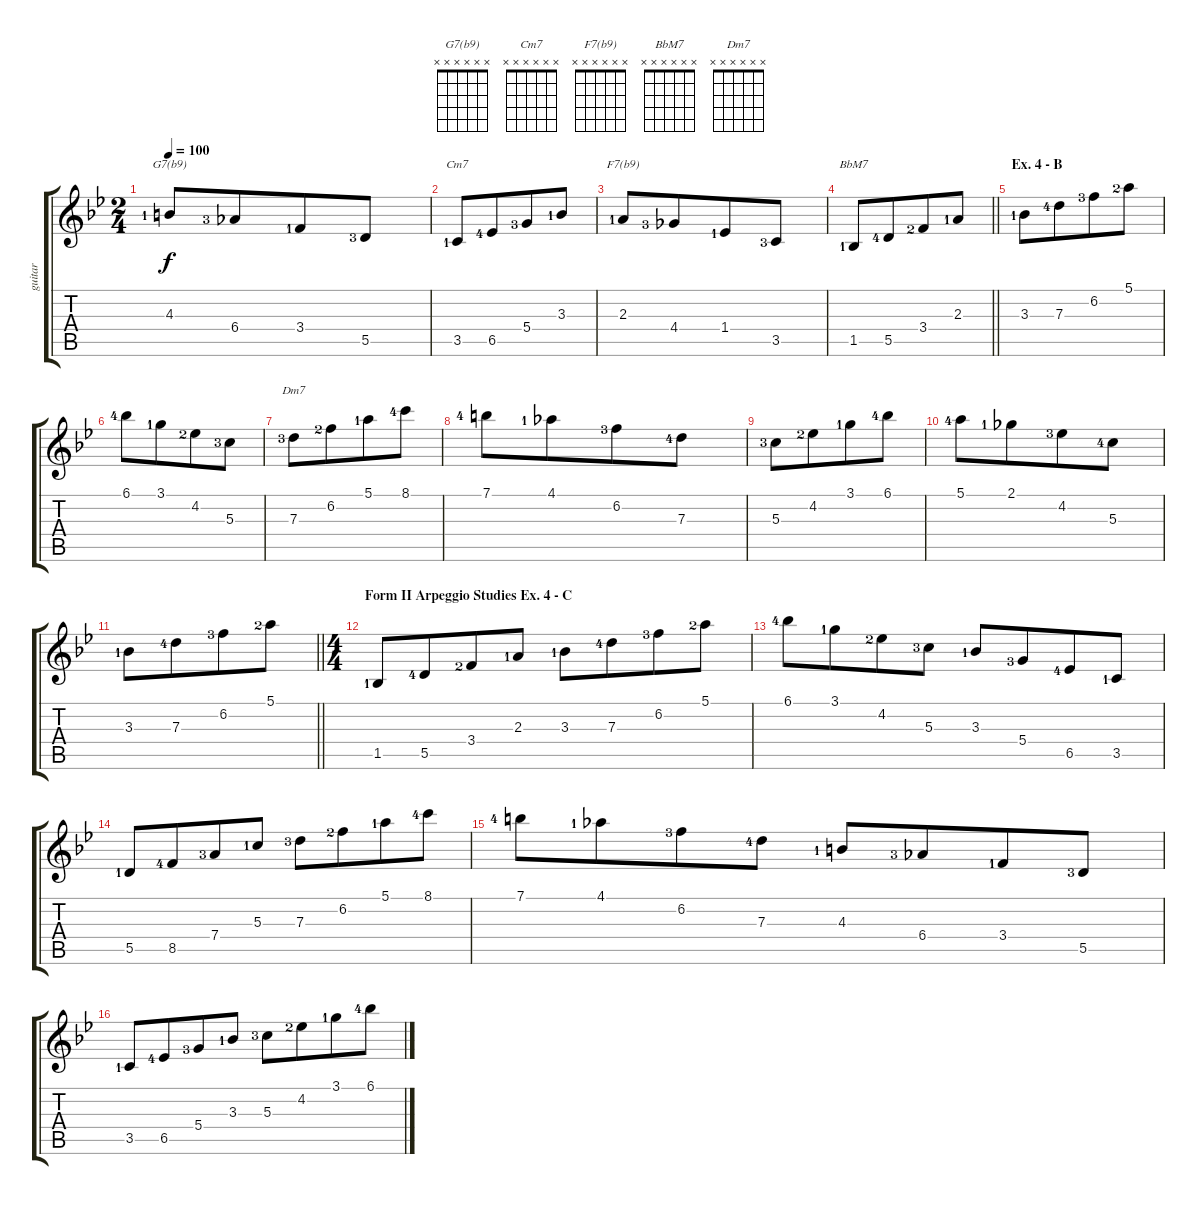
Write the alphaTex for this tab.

\track ("guitar" "guitar") {instrument acousticguitarnylon}
\staff {score tabs}
\tuning (E4 B3 G3 D3 A2 E2) {hide}
\chord ("G7(b9)" x x x x x x)
\chord ("Cm7" x x x x x x)
\chord ("F7(b9)" x x x x x x)
\chord ("BbM7" x x x x x x)
\chord ("Dm7" x x x x x x)
\ts (2 4)
\tempo 100
\clef g2
\ks bb
4.3{lf 2}.8{ch "G7(b9)" dy f} 6.4{lf 4}.8{beam merge} 3.4{lf 2}.8 5.5{lf 4}.8 |
3.5{lf 2}.8{ch "Cm7"} 6.5{lf 5}.8{beam merge} 5.4{lf 4}.8 3.3{lf 2}.8 |
2.3{lf 2}.8{ch "F7(b9)"} 4.4{lf 4}.8{beam merge} 1.4{lf 2}.8 3.5{lf 4}.8 |
\barLineRight lightlight
1.5{lf 2}.8{ch "BbM7"} 5.5{lf 5}.8{beam merge} 3.4{lf 3}.8 2.3{lf 2}.8 |
\section ("" "Ex. 4 - B")
3.3{lf 2}.8 7.3{lf 5}.8{beam merge} 6.2{lf 4}.8 5.1{lf 3}.8 |
6.1{lf 5}.8 3.1{lf 2}.8{beam merge} 4.2{lf 3}.8 5.3{lf 4}.8 |
7.3{lf 4}.8{ch "Dm7"} 6.2{lf 3}.8{beam merge} 5.1{lf 2}.8 8.1{lf 5}.8 |
7.1{lf 5}.8 4.1{lf 2}.8{beam merge} 6.2{lf 4}.8 7.3{lf 5}.8 |
5.3{lf 4}.8 4.2{lf 3}.8{beam merge} 3.1{lf 2}.8 6.1{lf 5}.8 |
5.1{lf 5}.8 2.1{lf 2}.8{beam merge} 4.2{lf 4}.8 5.3{lf 5}.8 |
\barLineRight lightlight
3.3{lf 2}.8 7.3{lf 5}.8{beam merge} 6.2{lf 4}.8 5.1{lf 3}.8 |
\ts (4 4)
\section ("" "Form II Arpeggio Studies Ex. 4 - C")
1.5{lf 2}.8 5.5{lf 5}.8{beam merge} 3.4{lf 3}.8 2.3{lf 2}.8{beam split} 3.3{lf 2}.8 7.3{lf 5}.8{beam merge} 6.2{lf 4}.8 5.1{lf 3}.8 |
6.1{lf 5}.8 3.1{lf 2}.8{beam merge} 4.2{lf 3}.8 5.3{lf 4}.8{beam split} 3.3{lf 2}.8 5.4{lf 4}.8{beam merge} 6.5{lf 5}.8 3.5{lf 2}.8 |
5.5{lf 2}.8 8.5{lf 5}.8{beam merge} 7.4{lf 4}.8 5.3{lf 2}.8{beam split} 7.3{lf 4}.8 6.2{lf 3}.8{beam merge} 5.1{lf 2}.8 8.1{lf 5}.8 |
7.1{lf 5}.8 4.1{lf 2}.8{beam merge} 6.2{lf 4}.8 7.3{lf 5}.8{beam split} 4.3{lf 2}.8 6.4{lf 4}.8{beam merge} 3.4{lf 2}.8 5.5{lf 4}.8 |
3.5{lf 2}.8 6.5{lf 5}.8{beam merge} 5.4{lf 4}.8 3.3{lf 2}.8{beam split} 5.3{lf 4}.8 4.2{lf 3}.8{beam merge} 3.1{lf 2}.8 6.1{lf 5}.8
